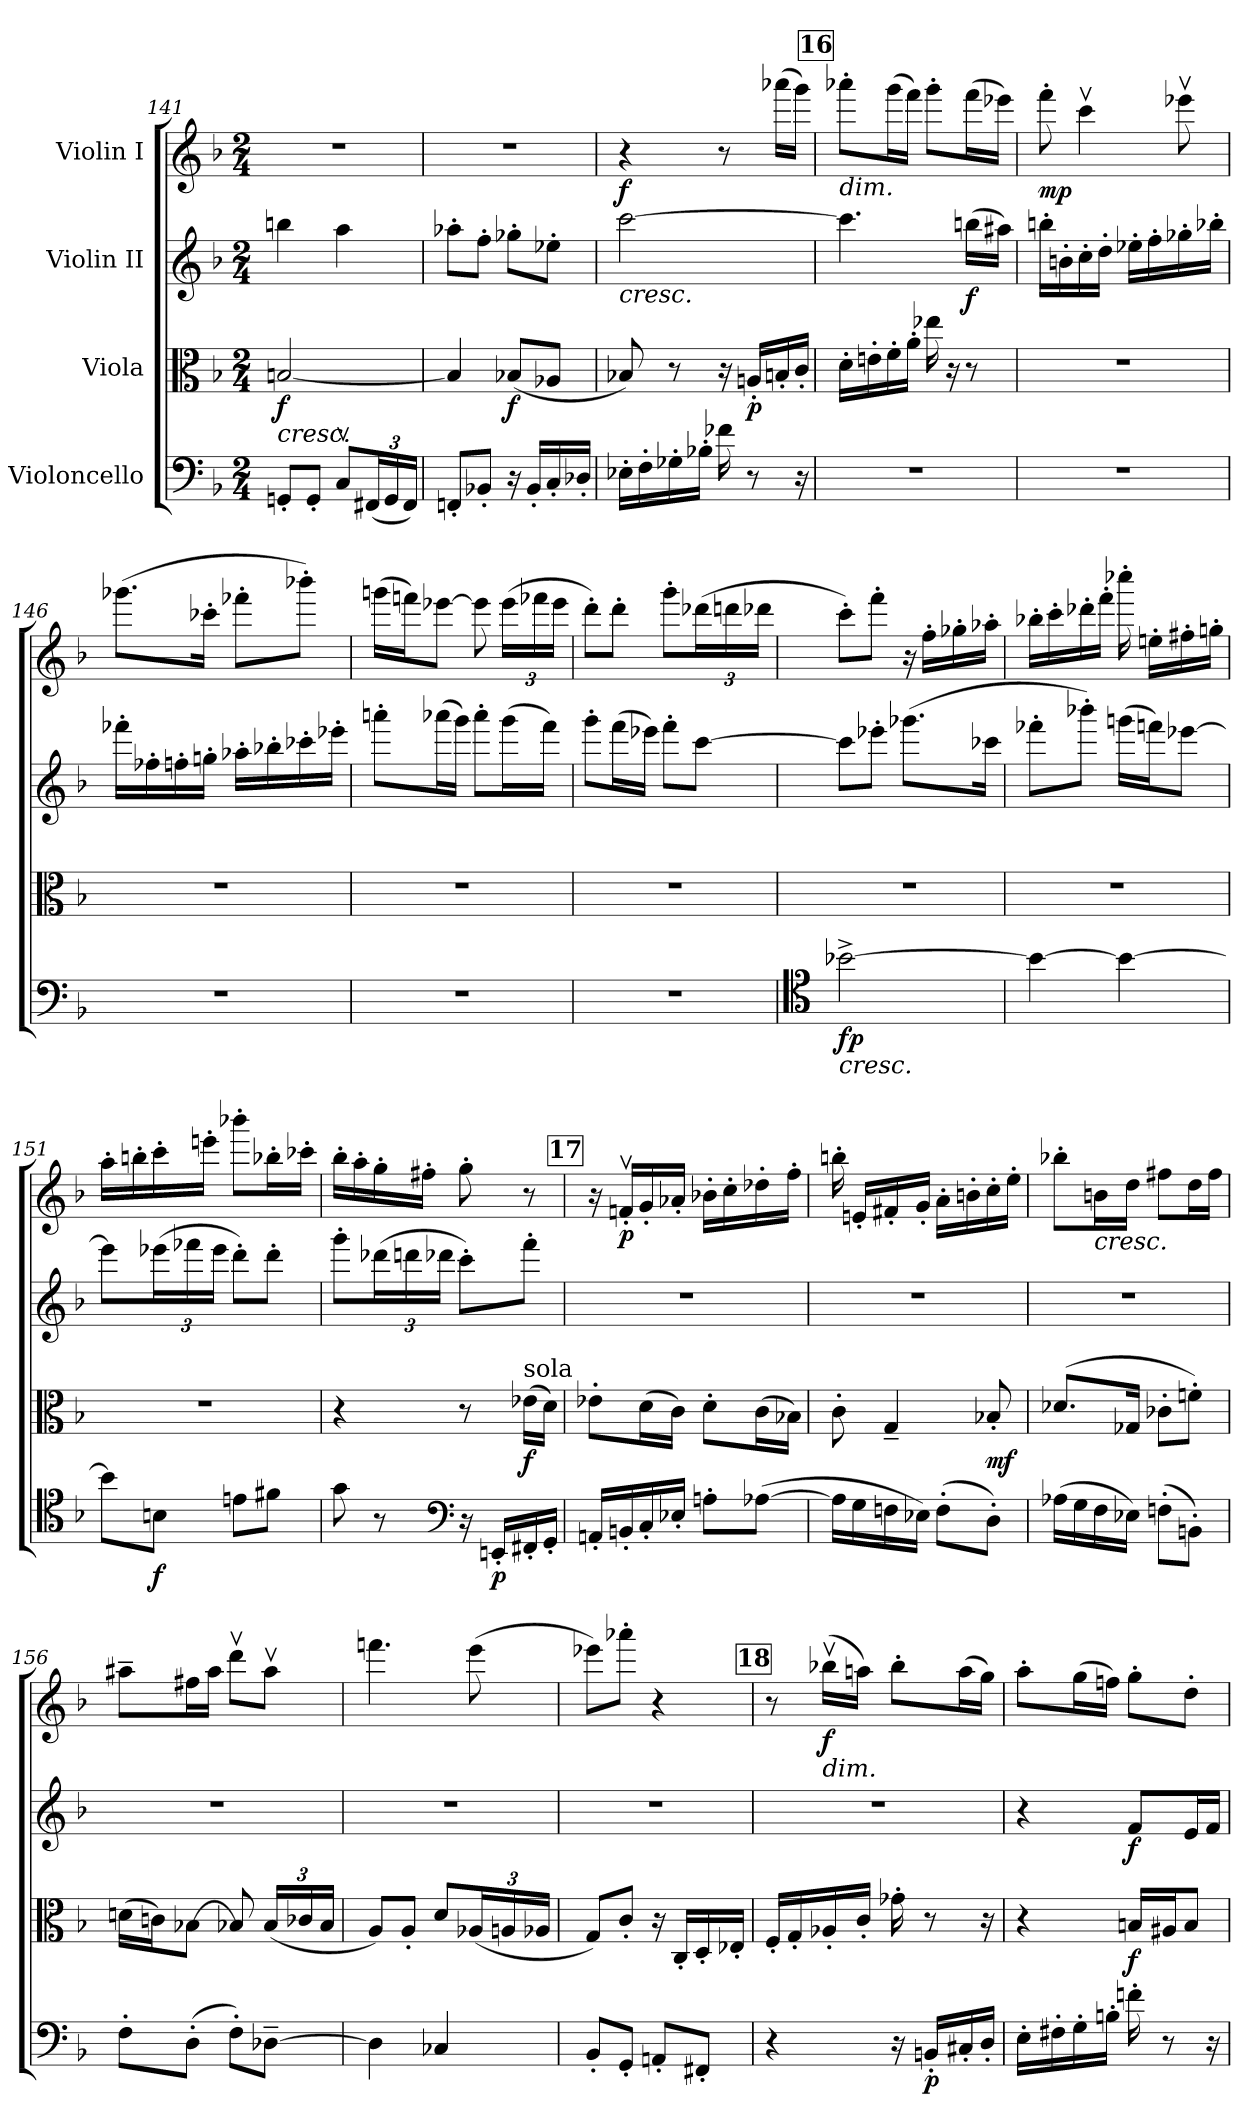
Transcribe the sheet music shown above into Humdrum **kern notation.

**kern	**dynam	**kern	**dynam	**kern	**dynam	**kern	**dynam
*part4	*part4	*part3	*part3	*part2	*part2	*part1	*part1
*staff4	*staff4	*staff3	*staff3	*staff2	*staff2	*staff1	*staff1
*I"Violoncello	*	*I"Viola	*	*I"Violin II	*	*I"Violin I	*
!!LO:LB:g=z
*clefF4	*	*clefC3	*	*clefG2	*	*clefG2	*
*k[b-]	*	*k[b-]	*	*k[b-]	*	*k[b-]	*
*M2/4	*	*M2/4	*	*M2/4	*	*M2/4	*
=141	=141	=141	=141	=141	=141	=141	=141
!	!	!LO:TX:b:i:t=cresc.	!	!	!	!	!
!	!	!	!LO:DY:b	!	!	!	!
8GGn'/L	.	[2Bn/	f	4bbn\	.	2r	.
8GG'/J	.	.	.	.	.	.	.
8Cv/L	.	.	.	4aa\	.	.	.
*Xbrackettup	*	*	*	*	*	*	*
(24FF#X/L	.	.	.	.	.	.	.
24GG/	.	.	.	.	.	.	.
24FF#/JJ)	.	.	.	.	.	.	.
=142	=142	=142	=142	=142	=142	=142	=142
8FFn'/L	.	4B/]	.	8aa-X'\L	.	2r	.
8BB-X'/J	.	.	.	8ff'\J	.	.	.
!	!	!	!LO:DY:b	!	!	!	!
16r	.	(8B-X/L	f	8gg-X'\L	.	.	.
16BB-'/LL	.	.	.	.	.	.	.
16C'/	.	8A-X/J	.	8ee-X'\J	.	.	.
16D-X'/JJ	.	.	.	.	.	.	.
=143	=143	=143	=143	=143	=143	=143	=143
!	!	!	!	!LO:TX:b:i:t=cresc.	!	!	!
!	!	!	!	!	!	!	!LO:DY:b
16E-X'\LL	.	8B-X/)	.	[2ccc\	.	4r	f
16F'\	.	.	.	.	.	.	.
16G-X'\	.	8r	.	.	.	.	.
16B-X'\JJ	.	.	.	.	.	.	.
16f-X\	.	16r	.	.	.	8r	.
!	!	!	!LO:DY:b	!	!	!	!
8r	.	16An'/LL	p	.	.	.	.
.	.	16Bn'/	.	.	.	(16aaa-X\LL	.
16r	.	16c'/JJ	.	.	.	16ggg\JJ)	.
!!LO:REH:place=s1:a:B:fs=14:t=16
=144	=144	=144	=144	=144	=144	=144	=144
!	!	!	!	!	!	!LO:TX:b:i:t=dim.	!
2r	.	16d'\LL	.	4.ccc\]	.	8aaa-X'\L	.
.	.	16en'\	.	.	.	.	.
.	.	16f'\	.	.	.	(16ggg\L	.
.	.	16a'\JJ	.	.	.	16fff\JJ)	.
.	.	16ee-X\	.	.	.	8ggg'\L	.
.	.	16r	.	.	.	.	.
!	!	!	!	!	!LO:DY:b	!	!
.	.	8r	.	(16bbn\LL	f	(16fff\L	.
.	.	.	.	16aa#X\JJ)	.	16eee-X\JJ)	.
=145	=145	=145	=145	=145	=145	=145	=145
!	!	!	!	!	!	!	!LO:DY:b
2r	.	2r	.	16bbn'\LL	.	8fff'\	mp
.	.	.	.	16bn'\	.	.	.
.	.	.	.	16cc'\	.	4cccv\	.
.	.	.	.	16dd'\JJ	.	.	.
.	.	.	.	16ee-X'\LL	.	.	.
.	.	.	.	16ff'\	.	.	.
.	.	.	.	16gg-X'\	.	8eee-Xv\	.
.	.	.	.	16bb-X'\JJ	.	.	.
!!LO:PB:g=z
=146	=146	=146	=146	=146	=146	=146	=146
2r	.	2r	.	16fff-X'\LL	.	(8.ggg-X\L	.
.	.	.	.	16ff-X'\	.	.	.
.	.	.	.	16ffn'\	.	.	.
.	.	.	.	16ggn'\JJ	.	16ccc-X'\Jk	.
.	.	.	.	16aa-X'\LL	.	8fff-X'\L	.
.	.	.	.	16bb-X'\	.	.	.
.	.	.	.	16ccc-X'\	.	8bbb-X'\J)	.
.	.	.	.	16eee-X'\JJ	.	.	.
=147	=147	=147	=147	=147	=147	=147	=147
2r	.	2r	.	8aaan'\L	.	(16gggn\LL	.
.	.	.	.	.	.	16fffn\J)	.
.	.	.	.	(16aaa-X\L	.	[8eee-X\J	.
.	.	.	.	16ggg\JJ)	.	.	.
.	.	.	.	8aaa-'\L	.	8eee-\]	.
*	*	*	*	*	*	*Xbrackettup	*
.	.	.	.	(16ggg\L	.	(24eee-\LL	.
.	.	.	.	.	.	24fff-X\	.
.	.	.	.	16fff\JJ)	.	.	.
.	.	.	.	.	.	24eee-\JJ	.
=148	=148	=148	=148	=148	=148	=148	=148
2r	.	2r	.	8ggg'\L	.	8ddd'\L)	.
.	.	.	.	(16fff\L	.	8ddd'\J	.
.	.	.	.	16eee-X\JJ)	.	.	.
.	.	.	.	8fff'\L	.	8ggg'\L	.
.	.	.	.	[8ccc\J	.	(24ddd-X\L	.
.	.	.	.	.	.	24dddn\	.
.	.	.	.	.	.	24ddd-X\JJ	.
=149	=149	=149	=149	=149	=149	=149	=149
*clefC4	*	*	*	*	*	*	*
!LO:TX:b:i:t=cresc.	!	!	!	!	!	!	!
!	!LO:DY:b	!	!	!	!	!	!
[2b-X^\	fp	2r	.	8ccc\L]	.	8ccc'\L)	.
.	.	.	.	8eee-X'\J	.	8fff'\J	.
.	.	.	.	(8.ggg-X\L	.	16r	.
.	.	.	.	.	.	16ff'\LL	.
.	.	.	.	.	.	16gg-X'\	.
.	.	.	.	16ccc-X\Jk	.	16aa-X'\JJ	.
!!LO:LB:g=z
=150	=150	=150	=150	=150	=150	=150	=150
4b-\_	.	2r	.	8fff-X'\L	.	16bb-X'\LL	.
.	.	.	.	.	.	16ccc'\	.
.	.	.	.	8bbb-X'\J)	.	16ddd-X'\	.
.	.	.	.	.	.	16fff'\JJ	.
4b-\_	.	.	.	(16gggn\LL	.	16cccc-X'\	.
.	.	.	.	16fffn\J)	.	16een'\LL	.
.	.	.	.	[8eee-X\J	.	16ff#X'\	.
.	.	.	.	.	.	16ggn'\JJ	.
=151	=151	=151	=151	=151	=151	=151	=151
8b-\L]	.	2r	.	8eee-\L]	.	16aa'\LL	.
.	.	.	.	.	.	16bbn'\	.
*	*	*	*	*Xbrackettup	*	*	*
!	!LO:DY:b	!	!	!	!	!	!
8Bn\J	f	.	.	(24eee-X\L	.	16ccc'\	.
.	.	.	.	24fff-X\	.	.	.
.	.	.	.	.	.	16eeen'\JJ	.
.	.	.	.	24eee-\JJ	.	.	.
8en\L	.	.	.	8ddd'\L)	.	8bbb-X'\L	.
8f#X\J	.	.	.	8ddd'\J	.	16bb-X'\L	.
.	.	.	.	.	.	16ccc-X'\JJ	.
=152	=152	=152	=152	=152	=152	=152	=152
8g\	.	4r	.	8ggg'\L	.	16bb-'\LL	.
.	.	.	.	.	.	16aa'\	.
8r	.	.	.	(24ddd-X\L	.	16gg'\	.
.	.	.	.	24dddn\	.	.	.
.	.	.	.	.	.	16ff#X'\JJ	.
.	.	.	.	24ddd-X\JJ	.	.	.
*clefF4	*	*	*	*	*	*	*
16r	.	8r	.	8ccc'\L)	.	8gg'\	.
!	!LO:DY:b	!	!	!	!	!	!
16EEn'/LL	p	.	.	.	.	.	.
!	!	!LO:TX:a:t=sola	!	!	!	!	!
!	!	!	!LO:DY:b	!	!	!	!
16FF#X'/	.	(16e-X\LL	f	8fff'\J	.	8r	.
16GG'/JJ	.	16d\JJ)	.	.	.	.	.
!!LO:REH:place=s1:a:B:fs=14:t=17
=153	=153	=153	=153	=153	=153	=153	=153
16AAn'/LL	.	8e-X'\L	.	2r	.	16r	.
!	!	!	!	!	!	!	!LO:DY:b
16BBn'/	.	.	.	.	.	16fnv'/LL	p
16C'/	.	(16d\L	.	.	.	16g'/	.
16E-X'/JJ	.	16c\JJ)	.	.	.	16a-X'/JJ	.
8An'\L	.	8d'\L	.	.	.	16b-X'\LL	.
.	.	.	.	.	.	16cc'\	.
([8A-X\J	.	(16c\L	.	.	.	16dd-X'\	.
.	.	16B-X\JJ)	.	.	.	16ff'\JJ	.
!!LO:LB:g=z
=154	=154	=154	=154	=154	=154	=154	=154
16A-\LL]	.	8c'\	.	2r	.	16bbn'\	.
16G\	.	.	.	.	.	16en'/LL	.
16Fn\	.	4G~/	.	.	.	16f#X'/	.
16E-X\JJ)	.	.	.	.	.	16g'/JJ	.
(8F'\L	.	.	.	.	.	16a'\LL	.
.	.	.	.	.	.	16bn'\	.
!	!	!	!LO:DY:b	!	!	!	!
8D'\J)	.	8B-X'/	mf	.	.	16cc'\	.
.	.	.	.	.	.	16ee'\JJ	.
=155	=155	=155	=155	=155	=155	=155	=155
(16A-X\LL	.	(8.d-X/L	.	2r	.	8bb-X'\L	.
16G\	.	.	.	.	.	.	.
!	!	!	!	!	!	!LO:TX:b:i:t=cresc.	!
16F\	.	.	.	.	.	16bn\L	.
16E-X\JJ)	.	16G-X/Jk	.	.	.	16dd\JJ	.
(8Fn'\L	.	8c-X'\L	.	.	.	8ff#X\L	.
8BBn'\J)	.	8fn'\J)	.	.	.	16dd\L	.
.	.	.	.	.	.	16ff#\JJ	.
=156	=156	=156	=156	=156	=156	=156	=156
8F'\L	.	(16dn\LL	.	2r	.	8aa#X~\L	.
.	.	16cn\J)	.	.	.	.	.
(8D'\J	.	[8B-X\J	.	.	.	16ff#X\L	.
.	.	.	.	.	.	16aa#\JJ	.
8F'\L)	.	8B-X/]	.	.	.	8dddv\L	.
*	*	*Xbrackettup	*	*	*	*	*
[8D-X~\J	.	(24B-/LL	.	.	.	8aa#v\J	.
.	.	24c-X/	.	.	.	.	.
.	.	24B-/JJ	.	.	.	.	.
=157	=157	=157	=157	=157	=157	=157	=157
4D-\]	.	8A/L)	.	2r	.	4.fffn\	.
.	.	8A'/J	.	.	.	.	.
4C-X/	.	8d/L	.	.	.	.	.
.	.	(24A-X/L	.	.	.	(8eee\	.
.	.	24An/	.	.	.	.	.
.	.	24A-X/JJ	.	.	.	.	.
=158	=158	=158	=158	=158	=158	=158	=158
8BB-'/L	.	8G/L)	.	2r	.	8eee-X\L)	.
8GG'/J	.	8c'/J	.	.	.	8aaa-X'\J	.
8AAn'/L	.	16r	.	.	.	4r	.
.	.	16C'/LL	.	.	.	.	.
8FF#X'/J	.	16D'/	.	.	.	.	.
.	.	16E-X'/JJ	.	.	.	.	.
!!LO:PB:g=z
!!LO:REH:place=s1:a:B:fs=14:t=18
=159	=159	=159	=159	=159	=159	=159	=159
4r	.	16F'/LL	.	2r	.	8r	.
.	.	16G'/	.	.	.	.	.
!	!	!	!	!	!	!LO:TX:b:i:t=dim.	!
!	!	!	!	!	!	!	!LO:DY:b
.	.	16A-X'/	.	.	.	(16bb-Xv\LL	f
.	.	16c'/JJ	.	.	.	16aan\JJ)	.
16r	.	16g-X'\	.	.	.	8bb-'\L	.
!	!LO:DY:b	!	!	!	!	!	!
16BBn'/LL	p	8r	.	.	.	.	.
16C#X'/	.	.	.	.	.	(16aa\L	.
16D'/JJ	.	16r	.	.	.	16gg\JJ)	.
=160	=160	=160	=160	=160	=160	=160	=160
16E'\LL	.	4r	.	4r	.	8aa'\L	.
16F#X'\	.	.	.	.	.	.	.
16G'\	.	.	.	.	.	(16gg\L	.
16Bn'\JJ	.	.	.	.	.	16ffn\JJ)	.
!	!	!	!LO:DY:b	!	!LO:DY:b	!	!
16fn'\	.	16Bn/LL	f	8f/L	f	8gg'\L	.
8r	.	16A#X/J	.	.	.	.	.
.	.	8B/J	.	16e/L	.	8dd'\J	.
16r	.	.	.	16f/JJ	.	.	.
=	=	=	=	=	=	=	=
*-	*-	*-	*-	*-	*-	*-	*-
